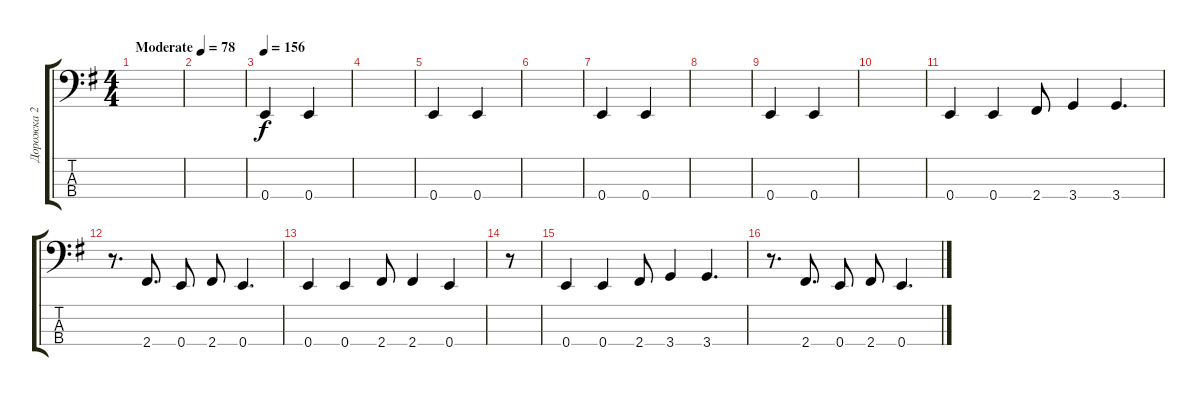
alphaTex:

\track ("Дорожка 2" "Дорожка 2") {instrument synthbass1}
\staff {score tabs}
\tuning (G2 D2 A1 E1) {hide}
\ts (4 4)
\tempo (78 "Moderate")
\clef f4
\ks g
|
|
\tempo 156
0.4.4 0.4.4 |
|
0.4.4 0.4.4 |
|
0.4.4 0.4.4 |
|
0.4.4 0.4.4 |
|
0.4.4 0.4.4 2.4.8 3.4.4 3.4.4{d} |
r.8{d} 2.4.8{d} 0.4.8 2.4.8 0.4.4{d} |
0.4.4 0.4.4 2.4.8 2.4.4 0.4.4 |
r.8 |
0.4.4 0.4.4 2.4.8 3.4.4 3.4.4{d} |
r.8{d} 2.4.8{d} 0.4.8 2.4.8 0.4.4{d}
